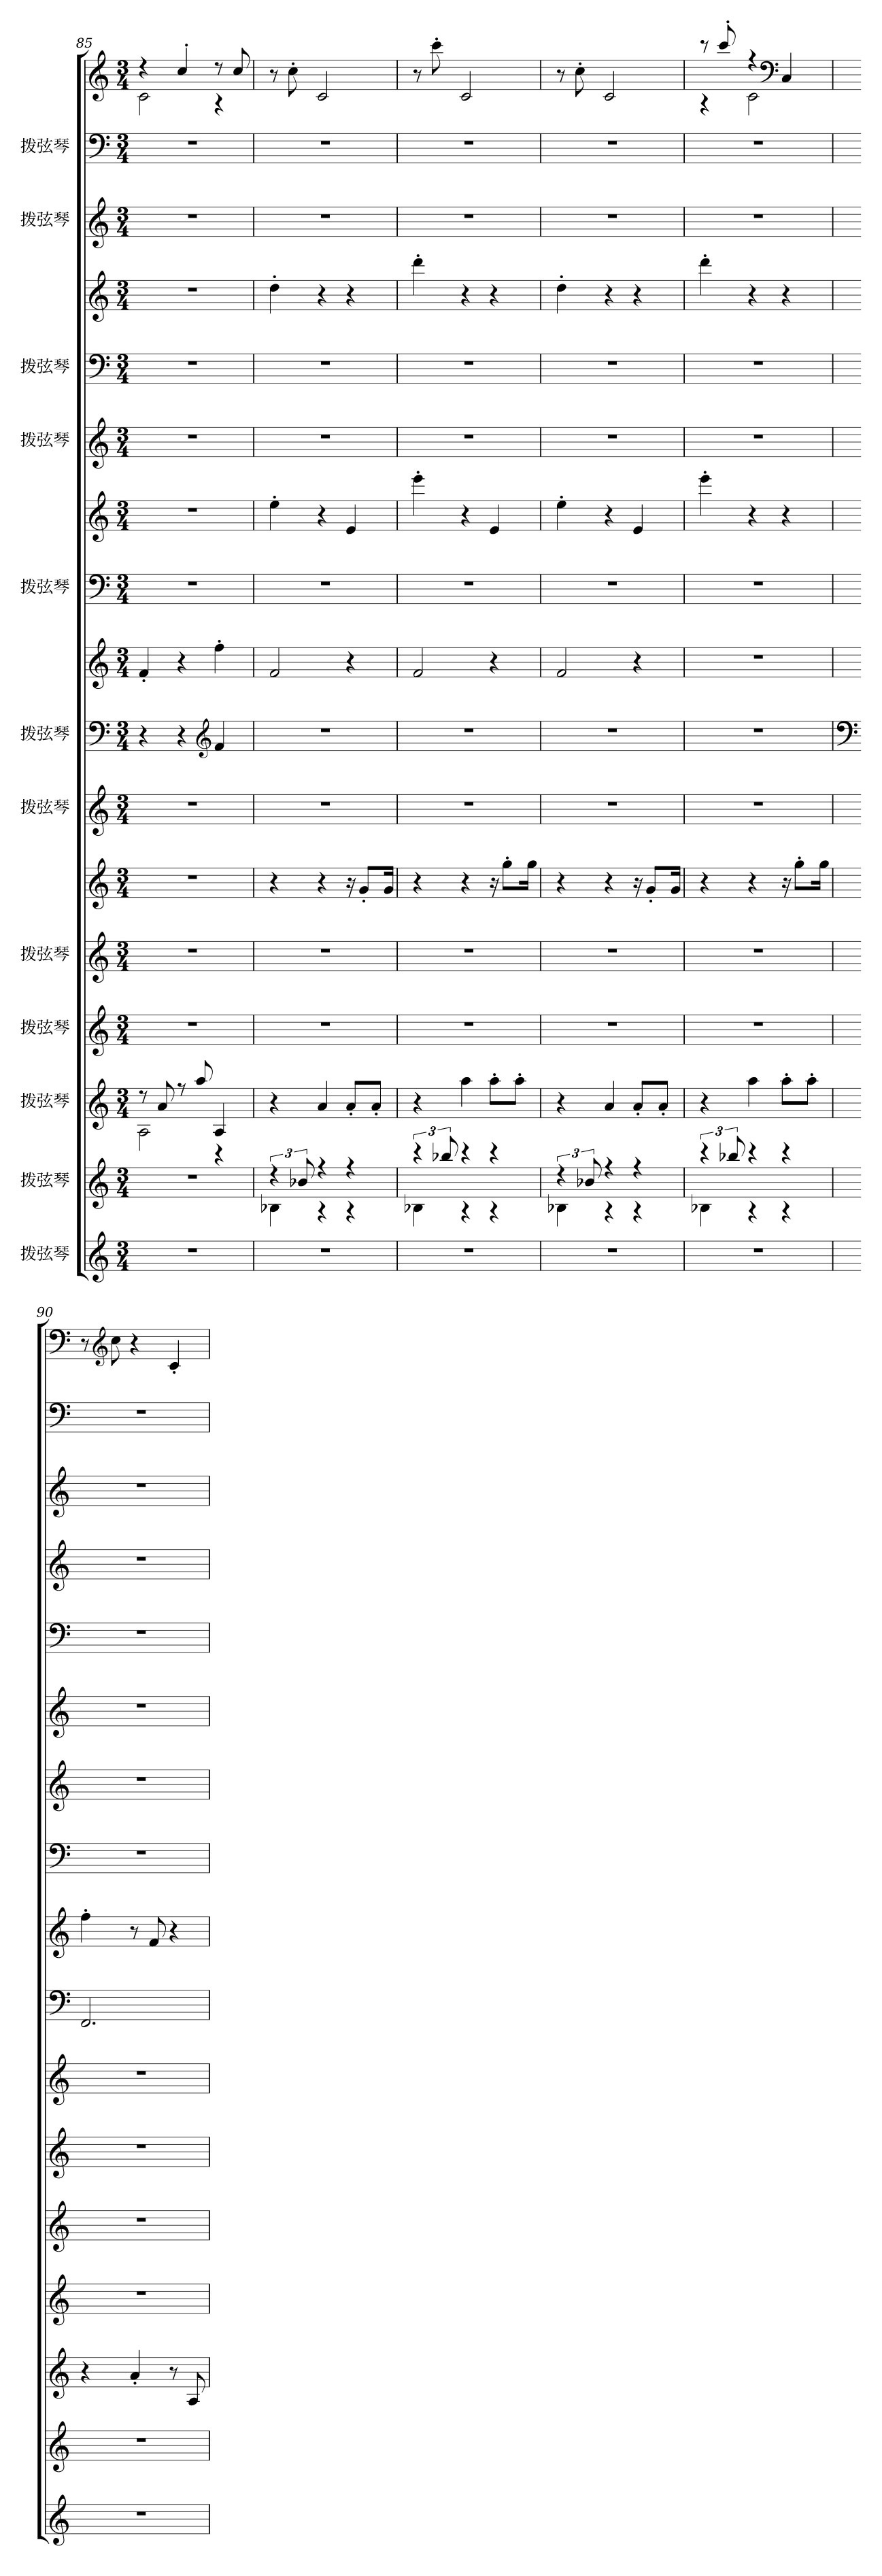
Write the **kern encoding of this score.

**kern	**kern	**kern	**kern	**kern	**kern	**kern	**kern	**kern	**kern	**kern	**kern	**kern	**kern	**kern	**kern	**kern
*part12	*part11	*part10	*part9	*part8	*part8	*part7	*part6	*part6	*part5	*part5	*part4	*part3	*part3	*part2	*part1	*part1
*staff17	*staff16	*staff15	*staff14	*staff13	*staff12	*staff11	*staff10	*staff9	*staff8	*staff7	*staff6	*staff5	*staff4	*staff3	*staff2	*staff1
*I"拨弦琴	*I"拨弦琴	*I"拨弦琴	*I"拨弦琴	*I"拨弦琴	*	*I"拨弦琴	*I"拨弦琴	*	*I"拨弦琴	*	*I"拨弦琴	*I"拨弦琴	*	*I"拨弦琴	*I"拨弦琴	*
!!LO:PB:g=z
*clefG2	*clefG2	*clefG2	*clefG2	*clefG2	*clefG2	*clefG2	*clefF4	*clefG2	*clefF4	*clefG2	*clefG2	*clefF4	*clefG2	*clefG2	*clefF4	*clefG2
*k[]	*k[]	*k[]	*k[]	*k[]	*k[]	*k[]	*k[]	*k[]	*k[]	*k[]	*k[]	*k[]	*k[]	*k[]	*k[]	*k[]
*M3/4	*M3/4	*M3/4	*M3/4	*M3/4	*M3/4	*M3/4	*M3/4	*M3/4	*M3/4	*M3/4	*M3/4	*M3/4	*M3/4	*M3/4	*M3/4	*M3/4
=85	=85	=85	=85	=85	=85	=85	=85	=85	=85	=85	=85	=85	=85	=85	=85	=85
*	*	*^	*	*	*	*	*	*	*	*	*	*	*	*	*	*^
2.r	2.r	8r	2A\	2.r	2.r	2.r	2.r	4r	4f'/	2.r	2.r	2.r	2.r	2.r	2.r	2.r	4r	2c\
.	.	8a/	.	.	.	.	.	.	.	.	.	.	.	.	.	.	.	.
.	.	8r	.	.	.	.	.	4r	4r	.	.	.	.	.	.	.	4cc'/	.
.	.	8aa/	.	.	.	.	.	.	.	.	.	.	.	.	.	.	.	.
*	*	*	*	*	*	*	*	*clefG2	*	*	*	*	*	*	*	*	*	*
.	.	4A/	4r	.	.	.	.	4f/	4ff'\	.	.	.	.	.	.	.	8r	4r
.	.	.	.	.	.	.	.	.	.	.	.	.	.	.	.	.	8cc/	.
*	*	*v	*v	*	*	*	*	*	*	*	*	*	*	*	*	*	*v	*v
=86	=86	=86	=86	=86	=86	=86	=86	=86	=86	=86	=86	=86	=86	=86	=86	=86
*	*^	*	*	*	*	*	*	*	*	*	*	*	*	*	*	*
2.r	6r	4B-X\	4r	2.r	2.r	4r	2.r	2.r	2f/	2.r	4ee'\	2.r	2.r	4dd'\	2.r	2.r	8r
.	.	.	.	.	.	.	.	.	.	.	.	.	.	.	.	.	8cc'\
.	12b-X/	.	.	.	.	.	.	.	.	.	.	.	.	.	.	.	.
.	4r	4r	4a/	.	.	4r	.	.	.	.	4r	.	.	4r	.	.	2c/
.	4r	4r	8a'/L	.	.	16r	.	.	4r	.	4e/	.	.	4r	.	.	.
.	.	.	.	.	.	8g'/L	.	.	.	.	.	.	.	.	.	.	.
.	.	.	8a'/J	.	.	.	.	.	.	.	.	.	.	.	.	.	.
.	.	.	.	.	.	16g/Jk	.	.	.	.	.	.	.	.	.	.	.
=87	=87	=87	=87	=87	=87	=87	=87	=87	=87	=87	=87	=87	=87	=87	=87	=87	=87
2.r	6r	4B-X\	4r	2.r	2.r	4r	2.r	2.r	2f/	2.r	4eee'\	2.r	2.r	4ddd'\	2.r	2.r	8r
.	.	.	.	.	.	.	.	.	.	.	.	.	.	.	.	.	8ccc'\
.	12bb-X/	.	.	.	.	.	.	.	.	.	.	.	.	.	.	.	.
.	4r	4r	4aa\	.	.	4r	.	.	.	.	4r	.	.	4r	.	.	2c/
.	4r	4r	8aa'\L	.	.	16r	.	.	4r	.	4e/	.	.	4r	.	.	.
.	.	.	.	.	.	8gg'\L	.	.	.	.	.	.	.	.	.	.	.
.	.	.	8aa'\J	.	.	.	.	.	.	.	.	.	.	.	.	.	.
.	.	.	.	.	.	16gg\Jk	.	.	.	.	.	.	.	.	.	.	.
=88	=88	=88	=88	=88	=88	=88	=88	=88	=88	=88	=88	=88	=88	=88	=88	=88	=88
2.r	6r	4B-X\	4r	2.r	2.r	4r	2.r	2.r	2f/	2.r	4ee'\	2.r	2.r	4dd'\	2.r	2.r	8r
.	.	.	.	.	.	.	.	.	.	.	.	.	.	.	.	.	8cc'\
.	12b-X/	.	.	.	.	.	.	.	.	.	.	.	.	.	.	.	.
.	4r	4r	4a/	.	.	4r	.	.	.	.	4r	.	.	4r	.	.	2c/
.	4r	4r	8a'/L	.	.	16r	.	.	4r	.	4e/	.	.	4r	.	.	.
.	.	.	.	.	.	8g'/L	.	.	.	.	.	.	.	.	.	.	.
.	.	.	8a'/J	.	.	.	.	.	.	.	.	.	.	.	.	.	.
.	.	.	.	.	.	16g/Jk	.	.	.	.	.	.	.	.	.	.	.
!!LO:PB:g=z
=89	=89	=89	=89	=89	=89	=89	=89	=89	=89	=89	=89	=89	=89	=89	=89	=89	=89
*	*	*	*	*	*	*	*	*	*	*	*	*	*	*	*	*	*^
2.r	6r	4B-X\	4r	2.r	2.r	4r	2.r	2.r	2.r	2.r	4eee'\	2.r	2.r	4ddd'\	2.r	2.r	8r	4r
.	.	.	.	.	.	.	.	.	.	.	.	.	.	.	.	.	8ccc'/	.
.	12bb-X/	.	.	.	.	.	.	.	.	.	.	.	.	.	.	.	.	.
.	4r	4r	4aa\	.	.	4r	.	.	.	.	4r	.	.	4r	.	.	4r	2c\
*	*	*	*	*	*	*	*	*	*	*	*	*	*	*	*	*	*clefF4	*
.	4r	4r	8aa'\L	.	.	16r	.	.	.	.	4r	.	.	4r	.	.	4C/	.
.	.	.	.	.	.	8gg'\L	.	.	.	.	.	.	.	.	.	.	.	.
.	.	.	8aa'\J	.	.	.	.	.	.	.	.	.	.	.	.	.	.	.
.	.	.	.	.	.	16gg\Jk	.	.	.	.	.	.	.	.	.	.	.	.
*	*v	*v	*	*	*	*	*	*	*	*	*	*	*	*	*	*	*v	*v
=90	=90	=90	=90	=90	=90	=90	=90	=90	=90	=90	=90	=90	=90	=90	=90	=90
*	*	*	*	*	*	*	*clefF4	*	*	*	*	*	*	*	*	*
2.r	2.r	4r	2.r	2.r	2.r	2.r	2.FF/	4ff'\	2.r	2.r	2.r	2.r	2.r	2.r	2.r	8r
*	*	*	*	*	*	*	*	*	*	*	*	*	*	*	*	*clefG2
.	.	.	.	.	.	.	.	.	.	.	.	.	.	.	.	8cc\
.	.	4a'/	.	.	.	.	.	8r	.	.	.	.	.	.	.	4r
.	.	.	.	.	.	.	.	8f/	.	.	.	.	.	.	.	.
.	.	8r	.	.	.	.	.	4r	.	.	.	.	.	.	.	4c'/
.	.	8A/	.	.	.	.	.	.	.	.	.	.	.	.	.	.
=	=	=	=	=	=	=	=	=	=	=	=	=	=	=	=	=
*-	*-	*-	*-	*-	*-	*-	*-	*-	*-	*-	*-	*-	*-	*-	*-	*-
